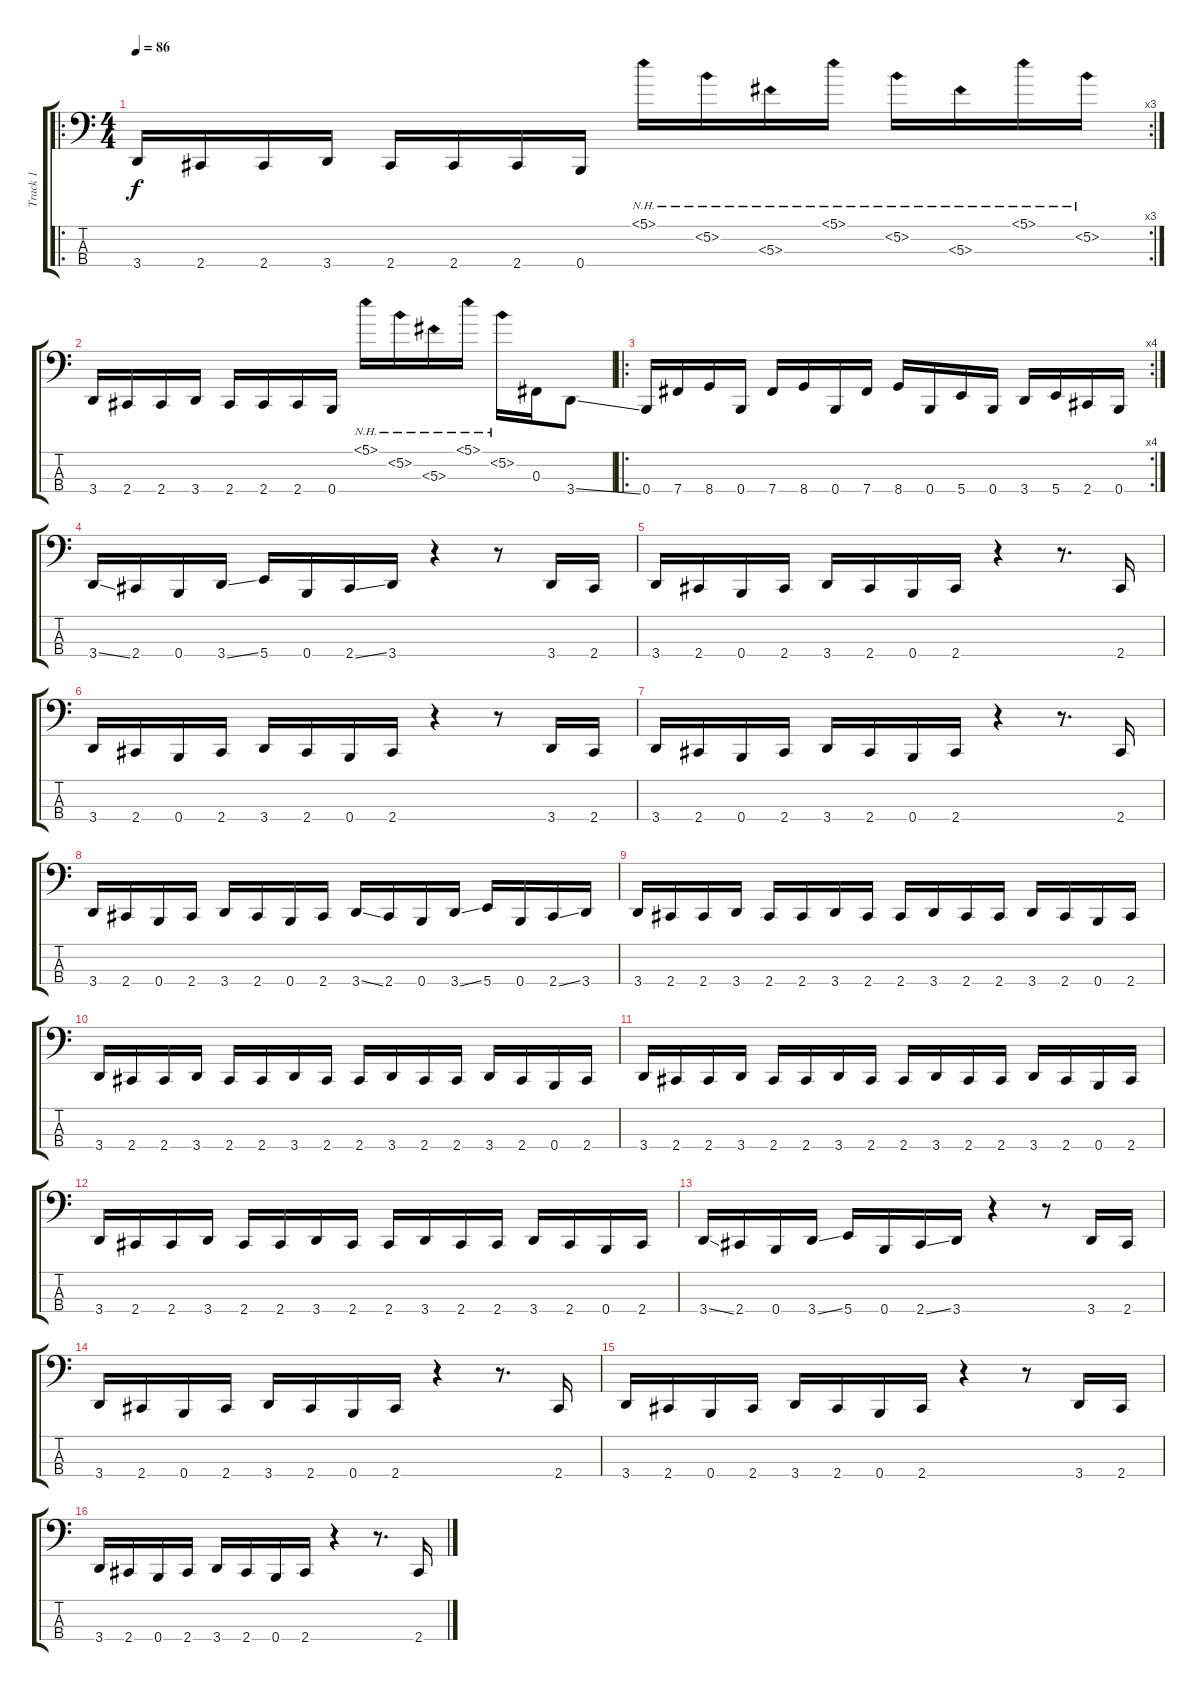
\track ("Track 1" "Track 1") {instrument slapbass1}
\staff {score tabs}
\tuning (E2 B1 Gb1 B0) {hide}
\ro
\rc 3
\ts (4 4)
\tempo 86
\clef f4
\ks c
3.4.16{dy f instrument slapbass1} 2.4.16 2.4.16 3.4.16 2.4.16 2.4.16 2.4.16 0.4.16 5.1{nh}.16 5.2{nh}.16 5.3{nh}.16 5.1{nh}.16 5.2{nh}.16 5.3{nh}.16 5.1{nh}.16 5.2{nh}.16 |
3.4.16 2.4.16 2.4.16 3.4.16 2.4.16 2.4.16 2.4.16 0.4.16 5.1{nh}.16 5.2{nh}.16 5.3{nh}.16 5.1{nh}.16 5.2{nh}.16 0.3.16 3.4{ss}.8 |
\ro
\rc 4
0.4.16 7.4.16 8.4.16 0.4.16 7.4.16 8.4.16 0.4.16 7.4.16 8.4.16 0.4.16 5.4.16 0.4.16 3.4.16 5.4.16 2.4.16 0.4.16 |
3.4{ss}.16 2.4.16 0.4.16 3.4{ss}.16 5.4.16 0.4.16 2.4{ss}.16 3.4.16 r.4 r.8 3.4.16 2.4.16 |
3.4.16 2.4.16 0.4.16 2.4.16 3.4.16 2.4.16 0.4.16 2.4.16 r.4 r.8{d} 2.4.16 |
3.4.16 2.4.16 0.4.16 2.4.16 3.4.16 2.4.16 0.4.16 2.4.16 r.4 r.8 3.4.16 2.4.16 |
3.4.16 2.4.16 0.4.16 2.4.16 3.4.16 2.4.16 0.4.16 2.4.16 r.4 r.8{d} 2.4.16 |
3.4.16 2.4.16 0.4.16 2.4.16 3.4.16 2.4.16 0.4.16 2.4.16 3.4{ss}.16 2.4.16 0.4.16 3.4{ss}.16 5.4.16 0.4.16 2.4{ss}.16 3.4.16 |
3.4.16 2.4.16 2.4.16 3.4.16 2.4.16 2.4.16 3.4.16 2.4.16 2.4.16 3.4.16 2.4.16 2.4.16 3.4.16 2.4.16 0.4.16 2.4.16 |
3.4.16 2.4.16 2.4.16 3.4.16 2.4.16 2.4.16 3.4.16 2.4.16 2.4.16 3.4.16 2.4.16 2.4.16 3.4.16 2.4.16 0.4.16 2.4.16 |
3.4.16 2.4.16 2.4.16 3.4.16 2.4.16 2.4.16 3.4.16 2.4.16 2.4.16 3.4.16 2.4.16 2.4.16 3.4.16 2.4.16 0.4.16 2.4.16 |
3.4.16 2.4.16 2.4.16 3.4.16 2.4.16 2.4.16 3.4.16 2.4.16 2.4.16 3.4.16 2.4.16 2.4.16 3.4.16 2.4.16 0.4.16 2.4.16 |
3.4{ss}.16 2.4.16 0.4.16 3.4{ss}.16 5.4.16 0.4.16 2.4{ss}.16 3.4.16 r.4 r.8 3.4.16 2.4.16 |
3.4.16 2.4.16 0.4.16 2.4.16 3.4.16 2.4.16 0.4.16 2.4.16 r.4 r.8{d} 2.4.16 |
3.4.16 2.4.16 0.4.16 2.4.16 3.4.16 2.4.16 0.4.16 2.4.16 r.4 r.8 3.4.16 2.4.16 |
3.4.16 2.4.16 0.4.16 2.4.16 3.4.16 2.4.16 0.4.16 2.4.16 r.4 r.8{d} 2.4.16
